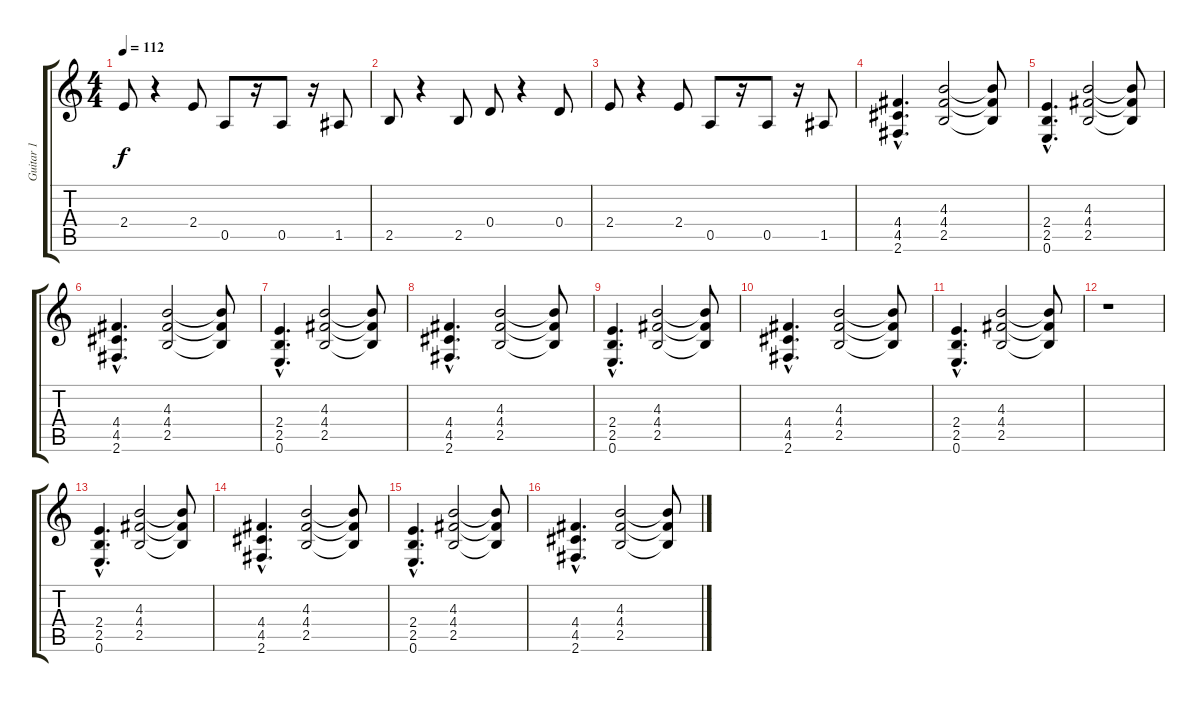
\track ("Guitar 1" "Guitar 1") {instrument overdrivenguitar}
\staff {score tabs}
\tuning (E4 B3 G3 D3 A2 E2) {hide}
\ts (4 4)
\tempo 112
\clef g2
\ks c
2.4.8{dy f} r.4 2.4.8 0.5.8 r.16 0.5.8 r.16 1.5.8 |
2.5.8 r.4 2.5.8 0.4.8 r.4 0.4.8 |
2.4.8 r.4 2.4.8 0.5.8 r.16 0.5.8 r.16 1.5.8 |
(4.4{hac} 4.5{hac} 2.6{hac}).4{d} (4.3 4.4 2.5).2 (4.3{t} 4.4{t} 2.5{t}).8 |
(2.4{hac} 2.5{hac} 0.6{hac}).4{d} (4.3 4.4 2.5).2 (4.3{t} 4.4{t} 2.5{t}).8 |
(4.4{hac} 4.5{hac} 2.6{hac}).4{d} (4.3 4.4 2.5).2 (4.3{t} 4.4{t} 2.5{t}).8 |
(2.4{hac} 2.5{hac} 0.6{hac}).4{d} (4.3 4.4 2.5).2 (4.3{t} 4.4{t} 2.5{t}).8 |
(4.4{hac} 4.5{hac} 2.6{hac}).4{d} (4.3 4.4 2.5).2 (4.3{t} 4.4{t} 2.5{t}).8 |
(2.4{hac} 2.5{hac} 0.6{hac}).4{d} (4.3 4.4 2.5).2 (4.3{t} 4.4{t} 2.5{t}).8 |
(4.4{hac} 4.5{hac} 2.6{hac}).4{d} (4.3 4.4 2.5).2 (4.3{t} 4.4{t} 2.5{t}).8 |
(2.4{hac} 2.5{hac} 0.6{hac}).4{d} (4.3 4.4 2.5).2 (4.3{t} 4.4{t} 2.5{t}).8 |
r.1 |
(2.4{hac} 2.5{hac} 0.6{hac}).4{d} (4.3 4.4 2.5).2 (4.3{t} 4.4{t} 2.5{t}).8 |
(4.4{hac} 4.5{hac} 2.6{hac}).4{d} (4.3 4.4 2.5).2 (4.3{t} 4.4{t} 2.5{t}).8 |
(2.4{hac} 2.5{hac} 0.6{hac}).4{d} (4.3 4.4 2.5).2 (4.3{t} 4.4{t} 2.5{t}).8 |
(4.4{hac} 4.5{hac} 2.6{hac}).4{d} (4.3 4.4 2.5).2 (4.3{t} 4.4{t} 2.5{t}).8
